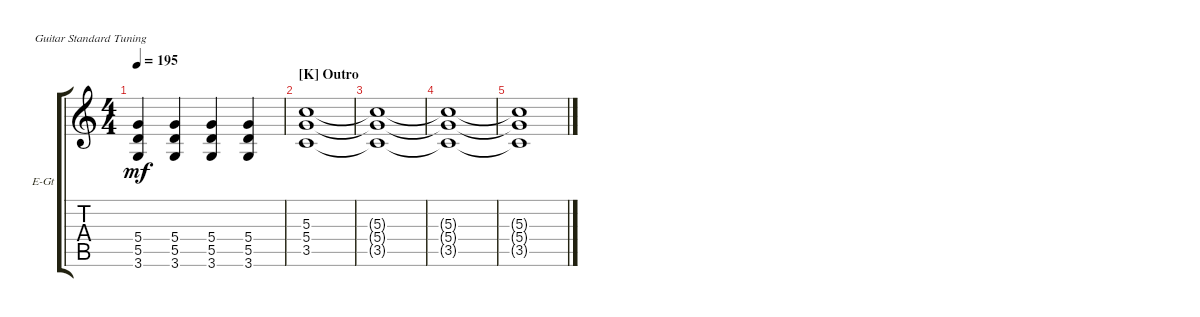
\defaultSystemsLayout 4
\bracketExtendMode groupsimilarinstruments
\firstSystemTrackNameOrientation horizontal
\otherSystemsTrackNameOrientation horizontal
\track ("Rhythm Guitar" "E-Gt") {instrument overdrivenguitar}
\staff {score tabs}
\tuning (E4 B3 G3 D3 A2 E2)
\ts (4 4)
\tempo 195
\clef g2
\ks c
(3.6 5.5 5.4).4{dy mf} (5.4 5.5 3.6).4 (3.6 5.5 5.4).4 (5.4 5.5 3.6).4 |
\section ("K" "Outro")
(3.5 5.4 5.3).1 |
(5.3{t} 5.4{t} 3.5{t}).1 |
(3.5{t} 5.4{t} 5.3{t}).1 |
(5.3{t} 5.4{t} 3.5{t}).1
